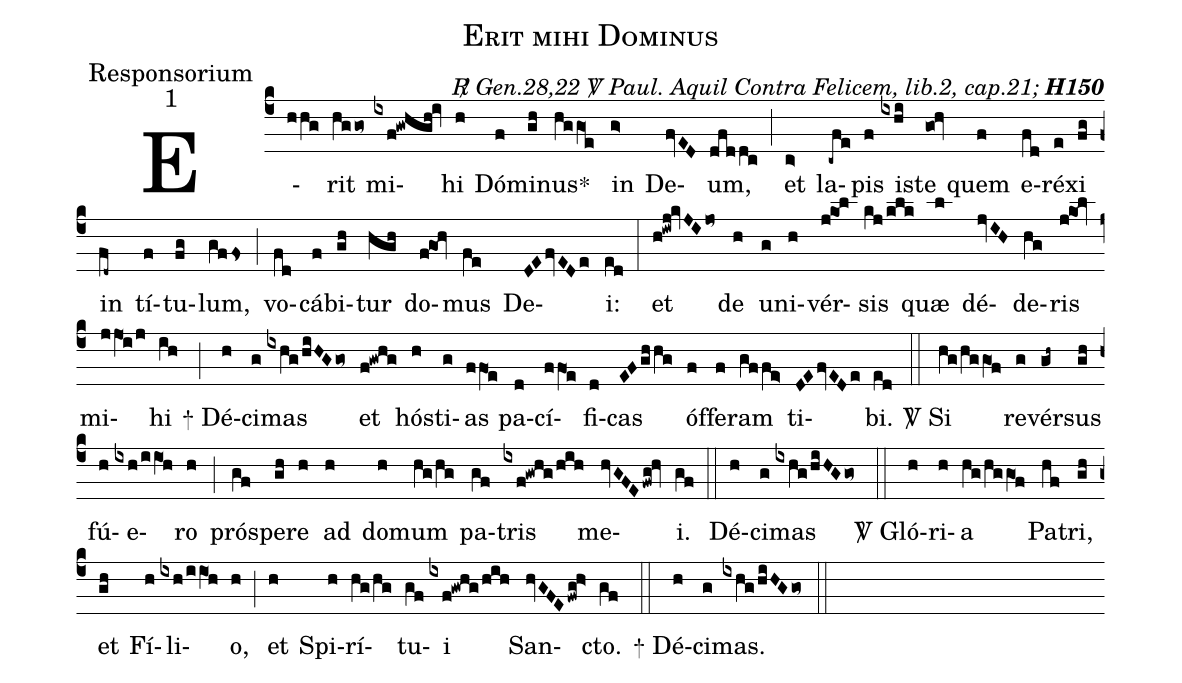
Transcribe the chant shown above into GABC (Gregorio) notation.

name:Erit mihi Dominus;
office-part:Responsorium;
mode:1;
commentary:{\itshape\mdseries \Rbar\ Gen.28,22 \Vbar\ Paul.\ Aquil Contra Felicem, lib.2, cap.21;\/} {\bfseries H150};
%%
(c4) E(hhg)rit(hggo~) mi(ixf@gwhgh@iv)hi(h) Dó(f)mi(gh)nus<sp>*</sp>(hggO1e) in(g>) De(fvED)um,(dfddc) (;)
et(c>) la(-cfe)pis(f) is(ixhi)te(go0@hv) quem(f) e(fd)ré(e)xi(fg) in(fd~) tí(f)tu(fg)lum,(gffs) (;)
vo(fd)cá(f)bi(gh)tur(hgh) do(f!go1!hv)mus(fe) De(DEfvEDe)i:(ed) (:)
et(h!iwj@kvJIjo~) de(h) u(g)ni(h)vér(j@ko1@l>)sis(kj/klk) quæ(l) dé(jvIH)de(hg)ris(j@ko1@lv) mi(jjO1ij)hi(ih) (;)
<sp>+</sp> Dé(h)ci(g)mas(ixhg/hiHGgo~) et(f@gwhg) hós(h)ti(g)as(ffO1e) pa(d)cí(ffO1e)fi(d)cas(EFgh/hg) óf(f)fe(f)ram(gf/fe>) ti(DEfvEDe)bi.(ed) (::)
<sp>V/</sp> Si(hg/hggO1f) re(g)vér(gh~)sus(gh) fú(h)e(ixh/iiO1h)ro(h) (;)
pró(gf)spe(gh)re(h) ad(h) do(h)mum(hg/hg) pa(gf)tris(ixf@gwhg/hih) me(hvGFEfwg!hv)i.(gf) (::)
Dé(h)ci(g)mas(ixhg/hiHGgo~) (::)
<sp>V/</sp> Gló(h)ri(h)a(hg/hggO1f) Pa(hf)tri,(gh) et(gh) Fí(h)li(ixh/iiO1!h)o,(h) (;)
et(h) Spi(h)rí(hg/hg)tu(gf)i(ixf!gwhg/hih) San(hvGFEfwg!h>)cto.(gf) (::)
<sp>+</sp> Dé(h)ci(g)mas.(ixhg/hiHGgo~)  (::)
